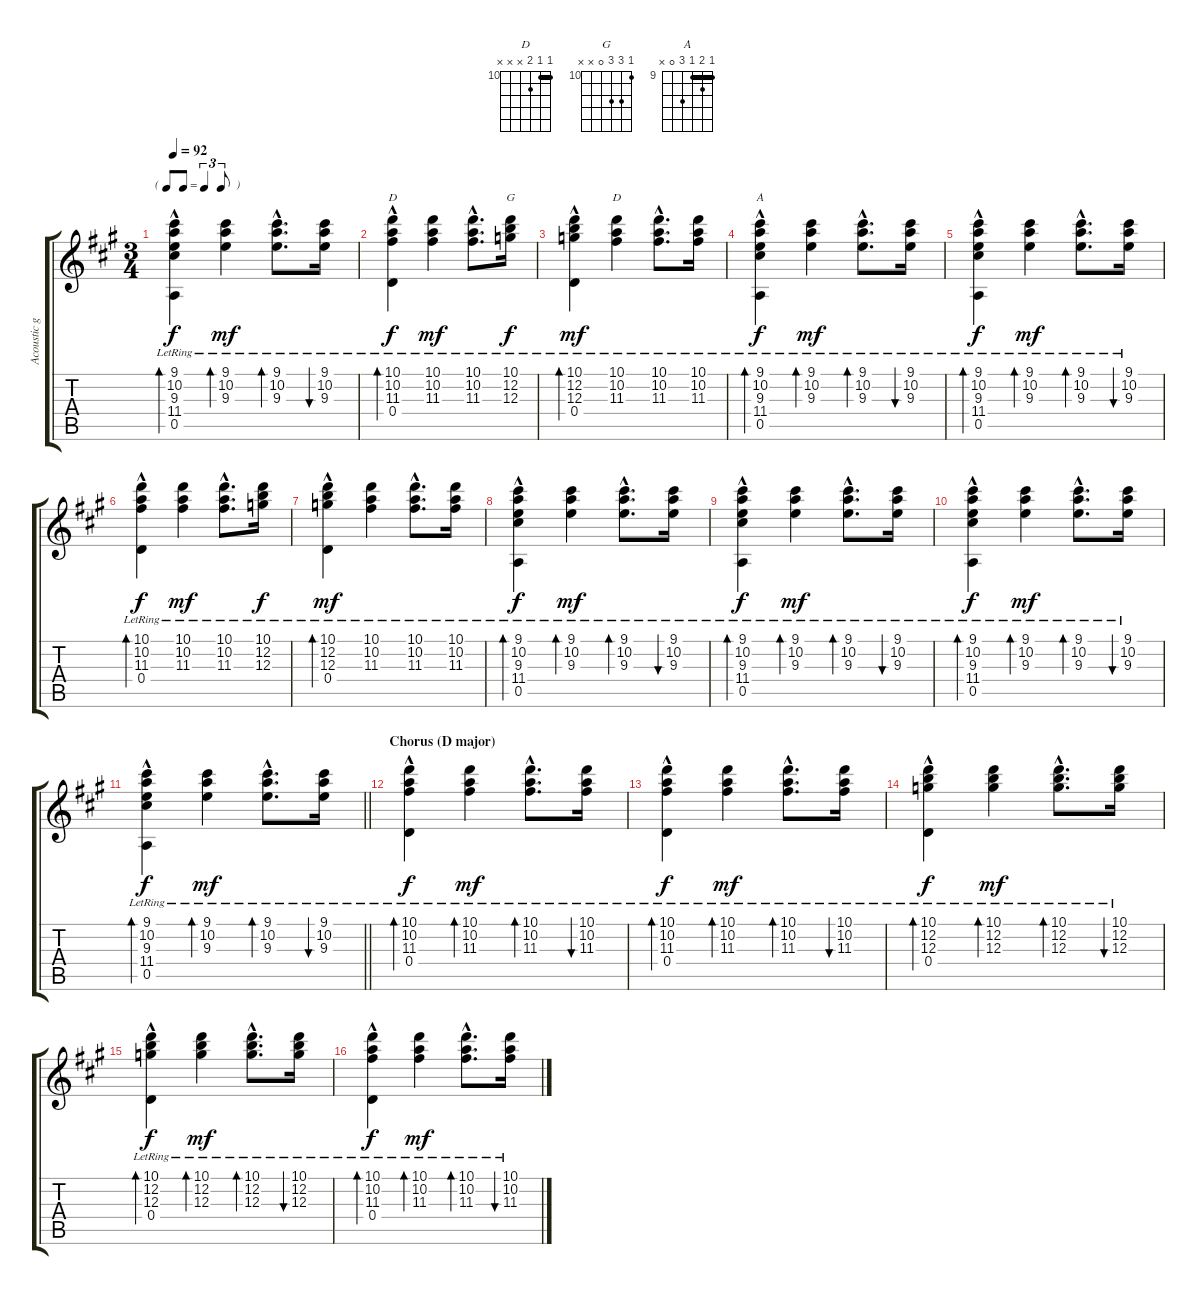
\track ("Acoustic guitar - Denny Laine" "Acoustic g") {instrument acousticguitarsteel}
\staff {score tabs}
\tuning (E4 B3 G3 D3 A2 E2) {hide}
\chord ("D" 10 10 11 0 x x) {firstfret 10 barre 10}
\chord ("G" 10 12 12 0 x x) {firstfret 10}
\chord ("D" 10 10 11 x x x) {firstfret 10 barre 10}
\chord ("A" 9 10 9 11 0 x) {firstfret 9 barre 9}
\ts (3 4)
\tf triplet8th
\tempo 92
\clef g2
\ks a
(9.1{lr} 10.2{lr} 9.3{lr} 11.4 0.5{hac lr}).4{bd 60 dy f} (9.1{lr} 10.2{lr} 9.3{lr}).4{bd 30 dy mf} (9.1{hac lr} 10.2{hac lr} 9.3{hac lr}).8{d bd 30} (9.1{lr} 10.2{lr} 9.3{lr}).16{bu 30} |
(10.1{lr} 10.2{lr} 11.3{lr} 0.4{hac lr}).4{bd 30 ch "D" dy f} (10.1{lr} 10.2{lr} 11.3{lr}).4{dy mf} (10.1{hac lr} 10.2{hac lr} 11.3{hac lr}).8{d} (10.1{lr} 12.2{lr} 12.3{lr}).16{ch "G" dy f} |
(10.1{lr} 12.2{lr} 12.3{lr} 0.4{hac lr}).4{bd 30 dy mf} (10.1{lr} 10.2{lr} 11.3{lr}).4{ch "D"} (10.1{hac lr} 10.2{hac lr} 11.3{hac lr}).8{d} (10.1{lr} 10.2{lr} 11.3{lr}).16 |
(9.1{lr} 10.2{lr} 9.3{lr} 11.4 0.5{hac lr}).4{bd 30 ch "A" dy f} (9.1{lr} 10.2{lr} 9.3{lr}).4{bd 30 dy mf} (9.1{hac lr} 10.2{hac lr} 9.3{hac lr}).8{d bd 30} (9.1{lr} 10.2{lr} 9.3{lr}).16{bu 30} |
(9.1{lr} 10.2{lr} 9.3{lr} 11.4 0.5{hac lr}).4{bd 30 dy f} (9.1{lr} 10.2{lr} 9.3{lr}).4{bd 30 dy mf} (9.1{hac lr} 10.2{hac lr} 9.3{hac lr}).8{d bd 30} (9.1{lr} 10.2{lr} 9.3{lr}).16{bu 30} |
(10.1{lr} 10.2{lr} 11.3{lr} 0.4{hac lr}).4{bd 30 dy f} (10.1{lr} 10.2{lr} 11.3{lr}).4{dy mf} (10.1{hac lr} 10.2{hac lr} 11.3{hac lr}).8{d} (10.1{lr} 12.2{lr} 12.3{lr}).16{dy f} |
(10.1{lr} 12.2{lr} 12.3{lr} 0.4{hac lr}).4{bd 30 dy mf} (10.1{lr} 10.2{lr} 11.3{lr}).4 (10.1{hac lr} 10.2{hac lr} 11.3{hac lr}).8{d} (10.1{lr} 10.2{lr} 11.3{lr}).16 |
(9.1{lr} 10.2{lr} 9.3{lr} 11.4 0.5{hac lr}).4{bd 30 dy f} (9.1{lr} 10.2{lr} 9.3{lr}).4{bd 30 dy mf} (9.1{hac lr} 10.2{hac lr} 9.3{hac lr}).8{d bd 30} (9.1{lr} 10.2{lr} 9.3{lr}).16{bu 30} |
(9.1{lr} 10.2{lr} 9.3{lr} 11.4 0.5{hac lr}).4{bd 30 dy f} (9.1{lr} 10.2{lr} 9.3{lr}).4{bd 30 dy mf} (9.1{hac lr} 10.2{hac lr} 9.3{hac lr}).8{d bd 30} (9.1{lr} 10.2{lr} 9.3{lr}).16{bu 30} |
(9.1{lr} 10.2{lr} 9.3{lr} 11.4 0.5{hac lr}).4{bd 30 dy f} (9.1{lr} 10.2{lr} 9.3{lr}).4{bd 30 dy mf} (9.1{hac lr} 10.2{hac lr} 9.3{hac lr}).8{d bd 30} (9.1{lr} 10.2{lr} 9.3{lr}).16{bu 30} |
\barLineRight lightlight
(9.1{lr} 10.2{lr} 9.3{lr} 11.4 0.5{hac lr}).4{bd 30 dy f} (9.1{lr} 10.2{lr} 9.3{lr}).4{bd 30 dy mf} (9.1{hac lr} 10.2{hac lr} 9.3{hac lr}).8{d bd 30} (9.1{lr} 10.2{lr} 9.3{lr}).16{bu 30} |
\section ("" "Chorus (D major)")
(10.1{lr} 10.2{lr} 11.3{lr} 0.4{hac lr}).4{bd 30 dy f} (10.1{lr} 10.2{lr} 11.3{lr}).4{bd 30 dy mf} (10.1{hac lr} 10.2{hac lr} 11.3{hac lr}).8{d bd 30} (10.1{lr} 10.2{lr} 11.3{lr}).16{bu 30} |
(10.1{lr} 10.2{lr} 11.3{lr} 0.4{hac lr}).4{bd 30 dy f} (10.1{lr} 10.2{lr} 11.3{lr}).4{bd 30 dy mf} (10.1{hac lr} 10.2{hac lr} 11.3{hac lr}).8{d bd 30} (10.1{lr} 10.2{lr} 11.3{lr}).16{bu 30} |
(10.1{lr} 12.2{lr} 12.3{lr} 0.4{hac lr}).4{bd 30 dy f} (10.1{lr} 12.2{lr} 12.3{lr}).4{bd 30 dy mf} (10.1{hac lr} 12.2{hac lr} 12.3{hac lr}).8{d bd 30} (10.1{lr} 12.2{lr} 12.3{lr}).16{bu 30} |
(10.1{lr} 12.2{lr} 12.3{lr} 0.4{hac lr}).4{bd 30 dy f} (10.1{lr} 12.2{lr} 12.3{lr}).4{bd 30 dy mf} (10.1{hac lr} 12.2{hac lr} 12.3{hac lr}).8{d bd 30} (10.1{lr} 12.2{lr} 12.3{lr}).16{bu 30} |
(10.1{lr} 10.2{lr} 11.3{lr} 0.4{hac lr}).4{bd 30 dy f} (10.1{lr} 10.2{lr} 11.3{lr}).4{bd 30 dy mf} (10.1{hac lr} 10.2{hac lr} 11.3{hac lr}).8{d bd 30} (10.1{lr} 10.2{lr} 11.3{lr}).16{bu 30}
